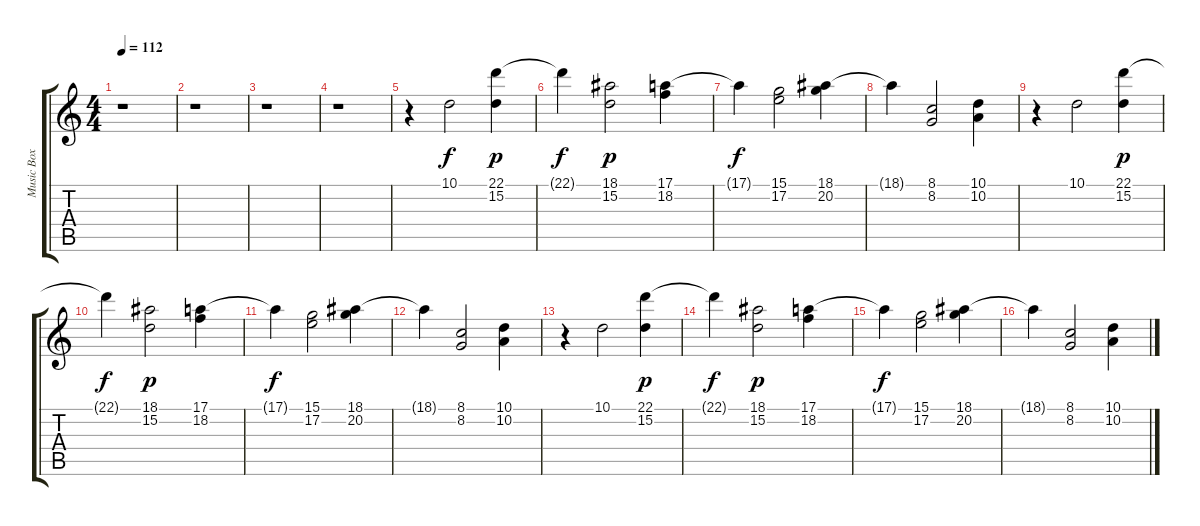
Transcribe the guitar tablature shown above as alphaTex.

\track ("Music Box" "Music Box") {instrument musicbox}
\staff {score tabs}
\tuning (E4 B3 G3 D3 A2 E2) {hide}
\ts (4 4)
\tempo 112
\clef g2
\ks c
r.1{dy f} |
r.1 |
r.1 |
r.1 |
r.4 10.1.2 (22.1 15.2).4{dy p} |
22.1{t}.4{dy f} (18.1 15.2).2{dy p} (17.1 18.2).4 |
17.1{t}.4{dy f} (15.1 17.2).2 (18.1 20.2).4 |
18.1{t}.4 (8.1 8.2).2 (10.1 10.2).4 |
r.4 10.1.2 (22.1 15.2).4{dy p} |
22.1{t}.4{dy f} (18.1 15.2).2{dy p} (17.1 18.2).4 |
17.1{t}.4{dy f} (15.1 17.2).2 (18.1 20.2).4 |
18.1{t}.4 (8.1 8.2).2 (10.1 10.2).4 |
r.4 10.1.2 (22.1 15.2).4{dy p} |
22.1{t}.4{dy f} (18.1 15.2).2{dy p} (17.1 18.2).4 |
17.1{t}.4{dy f} (15.1 17.2).2 (18.1 20.2).4 |
18.1{t}.4 (8.1 8.2).2 (10.1 10.2).4
